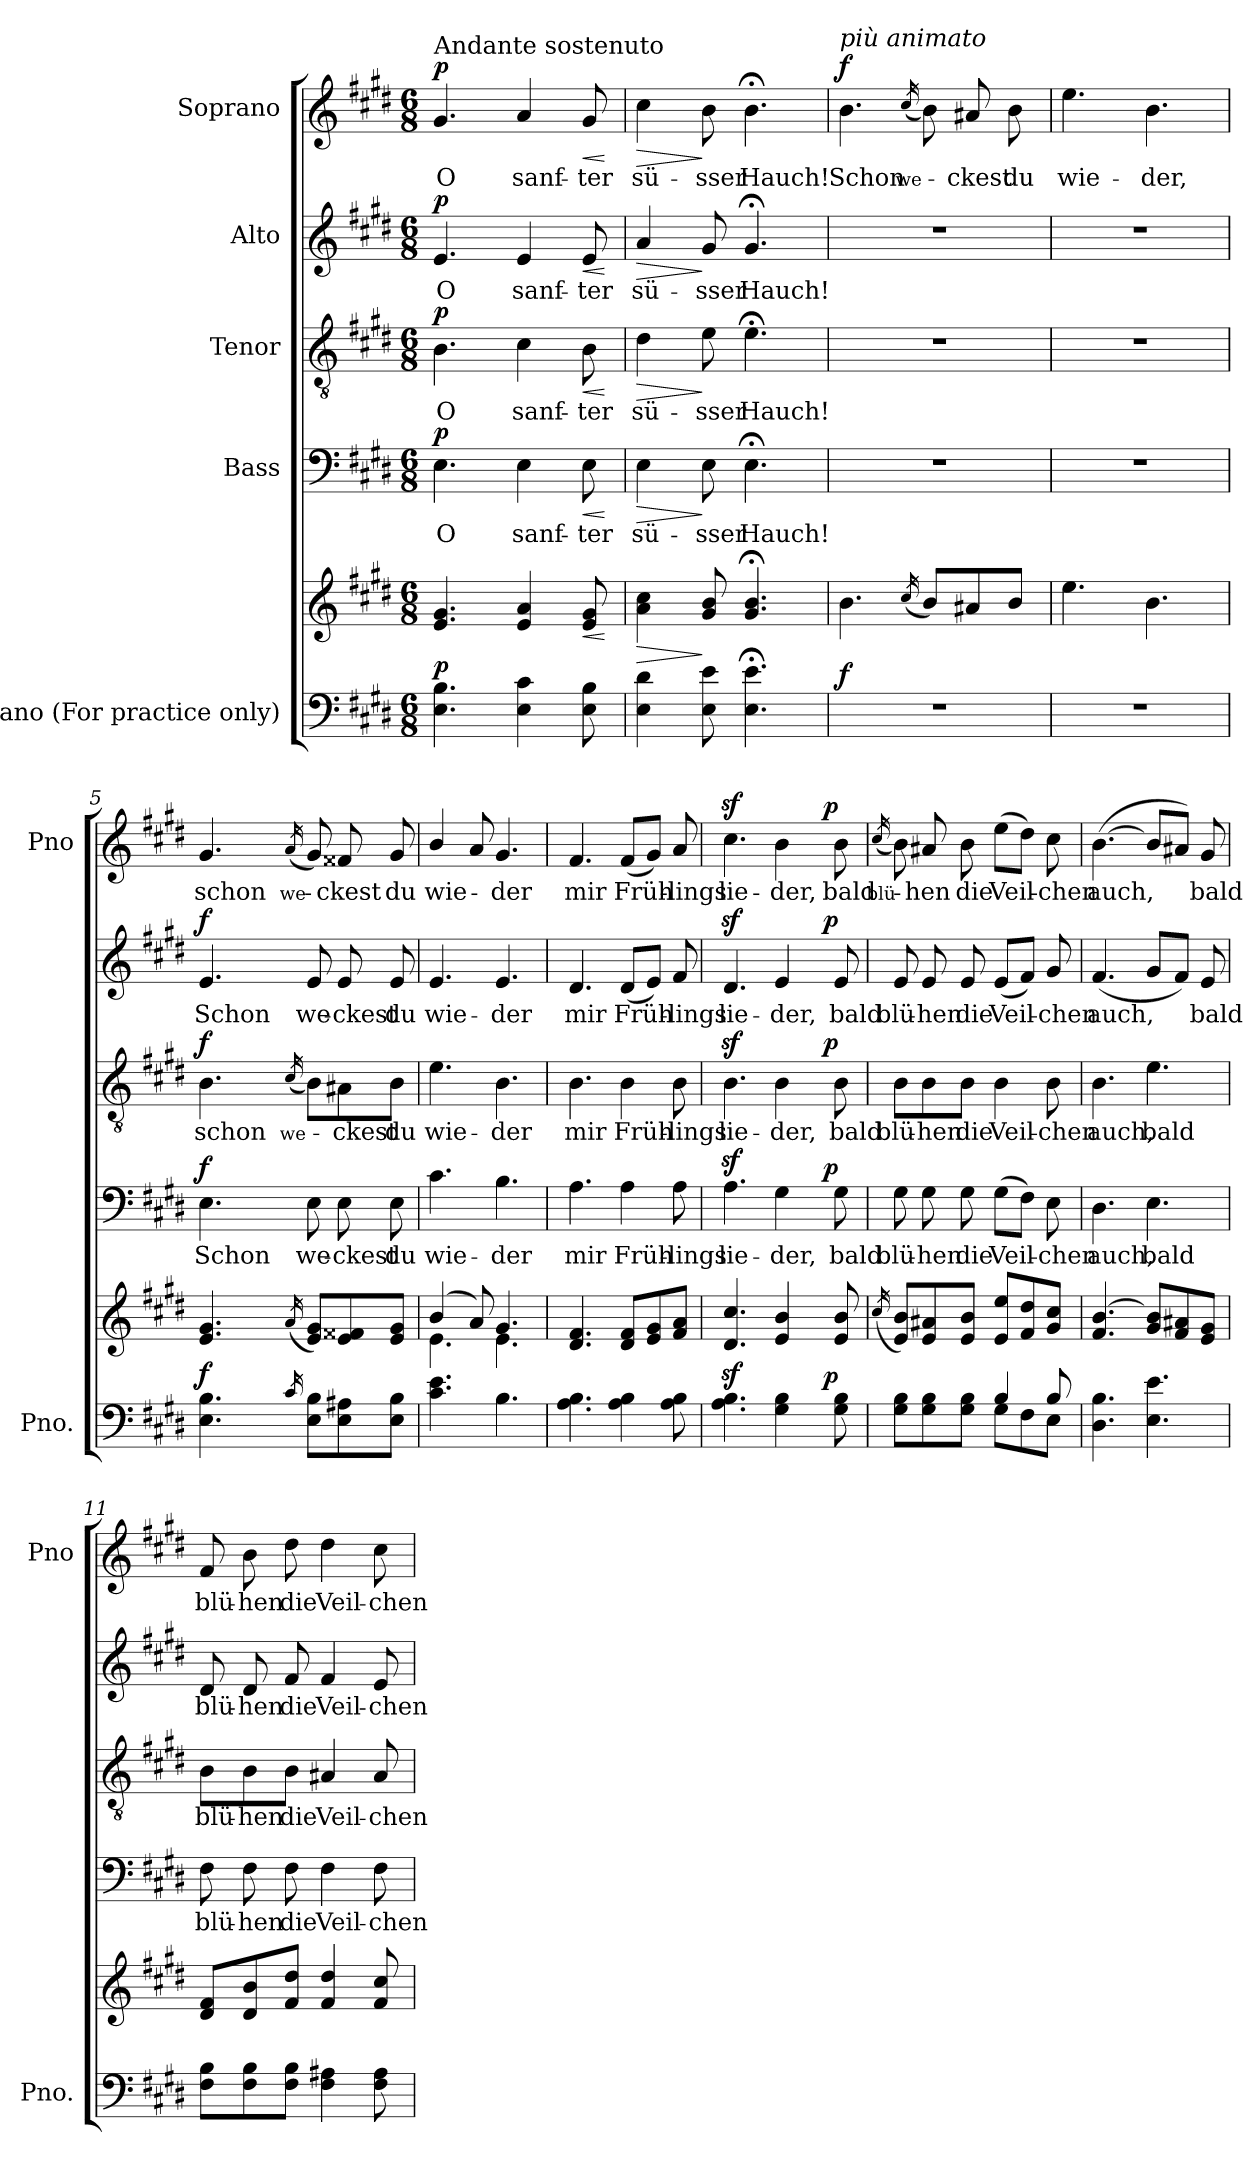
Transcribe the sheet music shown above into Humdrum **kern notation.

**kern	**kern	**dynam	**kern	**text	**dynam	**kern	**text	**dynam	**kern	**text	**dynam	**kern	**text	**dynam
*part5	*part5	*part5	*part4	*part4	*part4	*part3	*part3	*part3	*part2	*part2	*part2	*part1	*part1	*part1
*staff6	*staff5	*staff5/6	*staff4	*staff4	*staff4	*staff3	*staff3	*staff3	*staff2	*staff2	*staff2	*staff1	*staff1	*staff1
*I"Piano (For practice  only)	*	*	*I"Bass	*	*	*I"Tenor	*	*	*I"Alto	*	*	*I"Soprano	*	*
*I'Pno.	*	*	*	*	*	*	*	*	*	*	*	*I'Pno	*	*
*clefF4	*clefG2	*	*clefF4	*	*	*clefGv2	*	*	*clefG2	*	*	*clefG2	*	*
*k[f#c#g#d#]	*k[f#c#g#d#]	*	*k[f#c#g#d#]	*	*	*k[f#c#g#d#]	*	*	*k[f#c#g#d#]	*	*	*k[f#c#g#d#]	*	*
*E:	*E:	*	*E:	*	*	*E:	*	*	*E:	*	*	*E:	*	*
*M6/8	*M6/8	*	*M6/8	*	*	*M6/8	*	*	*M6/8	*	*	*M6/8	*	*
=1	=1	=1	=1	=1	=1	=1	=1	=1	=1	=1	=1	=1	=1	=1
!	!	!	!	!	!	!	!	!	!	!	!	!LO:TX:a:t=Andante sostenuto	!	!
!	!	!LO:DY:a=2	!	!	!LO:DY:a	!	!	!LO:DY:a	!	!	!LO:DY:a	!	!	!LO:DY:a
4.E\ 4.B\	4.e/ 4.g#/	p	4.E\	O	p	4.B\	O	p	4.e/	O	p	4.g#/	O	p
4E\ 4c#\	4e/ 4a/	.	4E\	sanf-	.	4c#\	sanf-	.	4e/	sanf-	.	4a/	sanf-	.
!	!	!LO:HP:b	!	!	!LO:HP:b	!	!	!LO:HP:b	!	!	!LO:HP:b	!	!	!LO:HP:b
8E\ 8B\	8e/ 8g#/	<	8E\	-ter	<	8B\	-ter	<	8e/	-ter	<	8g#/	-ter	<
.	.	[	.	.	[	.	.	[	.	.	[	.	.	[
=2	=2	=2	=2	=2	=2	=2	=2	=2	=2	=2	=2	=2	=2	=2
!	!	!LO:HP:b	!	!	!LO:HP:b	!	!	!LO:HP:b	!	!	!LO:HP:b	!	!	!LO:HP:b
4E\ 4d#\	4a\ 4cc#\	>	4E\	sü-	>	4d#\	sü-	>	4a/	sü-	>	4cc#\	sü-	>
8E\ 8e\	8g#/ 8b/	]	8E\	-sser	]	8e\	-sser	]	8g#/	-sser	]	8b\	-sser	]
4.E\; 4.e\;	4.g#/;< 4.b/;<	.	4.E;<\	Hauch!	.	4.e;<\	Hauch!	.	4.g#;/	Hauch!	.	4.b;<\	Hauch!	.
=3	=3	=3	=3	=3	=3	=3	=3	=3	=3	=3	=3	=3	=3	=3
!	!	!	!	!	!	!	!	!	!	!	!	!LO:TX:a:i:t=più animato	!	!
!	!	!LO:DY:a=2	!	!	!	!	!	!	!	!	!	!	!	!LO:DY:a
2.r	4.b\	f	2.r	.	.	2.r	.	.	2.r	.	.	4.b\	Schon	f
.	(16qcc#/	.	.	.	.	.	.	.	.	.	.	(16qcc#/	we-	.
.	8b/L)	.	.	.	.	.	.	.	.	.	.	8b\)	.	.
.	8a#X/	.	.	.	.	.	.	.	.	.	.	8a#X/	-ckest	.
.	8b/J	.	.	.	.	.	.	.	.	.	.	8b\	du	.
=4	=4	=4	=4	=4	=4	=4	=4	=4	=4	=4	=4	=4	=4	=4
2.r	4.ee\	.	2.r	.	.	2.r	.	.	2.r	.	.	4.ee\	wie-	.
.	4.b\	.	.	.	.	.	.	.	.	.	.	4.b\	-der,	.
=5	=5	=5	=5	=5	=5	=5	=5	=5	=5	=5	=5	=5	=5	=5
!	!	!LO:DY:a=2	!	!	!LO:DY:a	!	!	!LO:DY:a	!	!	!LO:DY:a	!	!	!
4.E\ 4.B\	4.e/ 4.g#/	f	4.E\	Schon	f	4.B\	schon	f	4.e/	Schon	f	4.g#/	schon	.
16qc#/	(16qa/	.	.	.	.	(16qc#/	we-	.	.	.	.	(16qa/	we-	.
8E\ 8B\L	8e/ 8g#/L)	.	8E\	we-	.	8B\L)	.	.	8e/	we-	.	8g#/)	.	.
8E\ 8A#X\	8e/ 8f##X/	.	8E\	-ckest	.	8A#X\	-ckest	.	8e/	-ckest	.	8f##X/	-ckest	.
8E\ 8B\J	8e/ 8g#/J	.	8E\	du	.	8B\J	du	.	8e/	du	.	8g#/	du	.
!!LO:LB:g=z
=6	=6	=6	=6	=6	=6	=6	=6	=6	=6	=6	=6	=6	=6	=6
*	*^	*	*	*	*	*	*	*	*	*	*	*	*	*
4.c#\ 4.e\	(4b/	4.e\	.	4.c#\	wie-	.	4.e\	wie-	.	4.e/	wie-	.	4b/	wie-	.
.	8a/)	.	.	.	.	.	.	.	.	.	.	.	8a/	.	.
4.B\	4.g#/	4.e\	.	4.B\	-der	.	4.B\	-der	.	4.e/	-der	.	4.g#/	-der	.
*	*v	*v	*	*	*	*	*	*	*	*	*	*	*	*	*
=7	=7	=7	=7	=7	=7	=7	=7	=7	=7	=7	=7	=7	=7	=7
4.A\ 4.B\	4.d#/ 4.f#/	.	4.A\	mir	.	4.B\	mir	.	4.d#/	mir	.	4.f#/	mir	.
4A\ 4B\	8d#/ 8f#/L	.	4A\	Früh-	.	4B\	Früh-	.	(8d#/L	Früh-	.	(8f#/L	Früh-	.
.	8e/ 8g#/	.	.	.	.	.	.	.	8e/J)	.	.	8g#/J)	.	.
8A\ 8B\	8f#/ 8a/J	.	8A\	-lings	.	8B\	-lings	.	8f#/	-lings	.	8a/	-lings	.
=8	=8	=8	=8	=8	=8	=8	=8	=8	=8	=8	=8	=8	=8	=8
*^	*	*	*^	*	*	*^	*	*	*^	*	*	*^	*	*
4.A\z> 4.B\z>	2ryy	4.d#/ 4.cc#/	.	4.Az>\	2ryy	lie-	.	4.Bz>\	2ryy	lie-	.	4.d#z>/	2ryy	lie-	.	4.cc#z>\	2ryy	lie-	.
4G#\ 4B\	.	4e/ 4b/	.	4G#\	.	-der,	.	4B\	.	-der,	.	4e/	.	-der,	.	4b\	.	-der,	.
.	16.ryy	.	.	.	16.ryy	.	.	.	16.ryy	.	.	.	16.ryy	.	.	.	16.ryy	.	.
!	!	!	!LO:DY:a=2	!	!	!	!LO:DY:a	!	!	!	!LO:DY:a	!	!	!	!LO:DY:a	!	!	!	!LO:DY:a
.	8ryy	.	p	.	8ryy	.	p	.	8ryy	.	p	.	8ryy	.	p	.	8ryy	.	p
8G#\ 8B\	.	8e/ 8b/	.	8G#\	.	bald	.	8B\	.	bald	.	8e/	.	bald	.	8b\	.	bald	.
.	32ryy	.	.	.	32ryy	.	.	.	32ryy	.	.	.	32ryy	.	.	.	32ryy	.	.
*	*	*	*	*v	*v	*	*	*	*	*	*	*v	*v	*	*	*v	*v	*	*
*	*	*	*	*	*	*	*v	*v	*	*	*	*	*	*	*	*
=9	=9	=9	=9	=9	=9	=9	=9	=9	=9	=9	=9	=9	=9	=9	=9
.	.	(16qcc#/	.	.	.	.	.	.	.	.	.	.	(16qcc#/	blü-	.
8G#\ 8B\L	4.ryy	8e/ 8b/L)	.	8G#\	blü-	.	8B\L	blü-	.	8e/	blü-	.	8b\)	.	.
8G#\ 8B\	.	8e/ 8a#X/	.	8G#\	-hen	.	8B\	-hen	.	8e/	-hen	.	8a#X/	-hen	.
8G#\ 8B\J	.	8e/ 8b/J	.	8G#\	die	.	8B\J	die	.	8e/	die	.	8b\	die	.
4B/	8G#\L	8e/ 8ee/L	.	(8G#\L	Veil-	.	4B\	Veil-	.	(8e/L	Veil-	.	(8ee\L	Veil-	.
.	8F#\	8f#/ 8dd#/	.	8F#\J)	.	.	.	.	.	8f#/J)	.	.	8dd#\J)	.	.
8B/	8E\J	8g#/ 8cc#/J	.	8E\	-chen	.	8B\	-chen	.	8g#/	-chen	.	8cc#\	-chen	.
*v	*v	*	*	*	*	*	*	*	*	*	*	*	*	*	*
=10	=10	=10	=10	=10	=10	=10	=10	=10	=10	=10	=10	=10	=10	=10
4.D#\ 4.B\	4.f#/ [4.b/	.	4.D#\	auch,	.	4.B\	auch,	.	(4.f#/	auch,	.	([4.b\	auch,	.
4.E\ 4.e\	8g#/ 8b/]L	.	4.E\	bald	.	4.e\	bald	.	8g#/L	.	.	8b/L]	.	.
.	8f#/ 8a#X/	.	.	.	.	.	.	.	8f#/J)	.	.	8a#X/J)	.	.
.	8e/ 8g#/J	.	.	.	.	.	.	.	8e/	bald	.	8g#/	bald	.
!!LO:PB:g=z
=11	=11	=11	=11	=11	=11	=11	=11	=11	=11	=11	=11	=11	=11	=11
8F#\ 8B\L	8d#/ 8f#/L	.	8F#\	blü-	.	8B\L	blü-	.	8d#/	blü-	.	8f#/	blü-	.
8F#\ 8B\	8d#/ 8b/	.	8F#\	-hen	.	8B\	-hen	.	8d#/	-hen	.	8b\	-hen	.
8F#\ 8B\J	8f#/ 8dd#/J	.	8F#\	die	.	8B\J	die	.	8f#/	die	.	8dd#\	die	.
4F#\ 4A#X\	4f#/ 4dd#/	.	4F#\	Veil-	.	4A#X/	Veil-	.	4f#/	Veil-	.	4dd#\	Veil-	.
8F#\ 8A#\	8f#/ 8cc#/	.	8F#\	-chen	.	8A#/	-chen	.	8e/	-chen	.	8cc#\	-chen	.
=	=	=	=	=	=	=	=	=	=	=	=	=	=	=
*-	*-	*-	*-	*-	*-	*-	*-	*-	*-	*-	*-	*-	*-	*-
